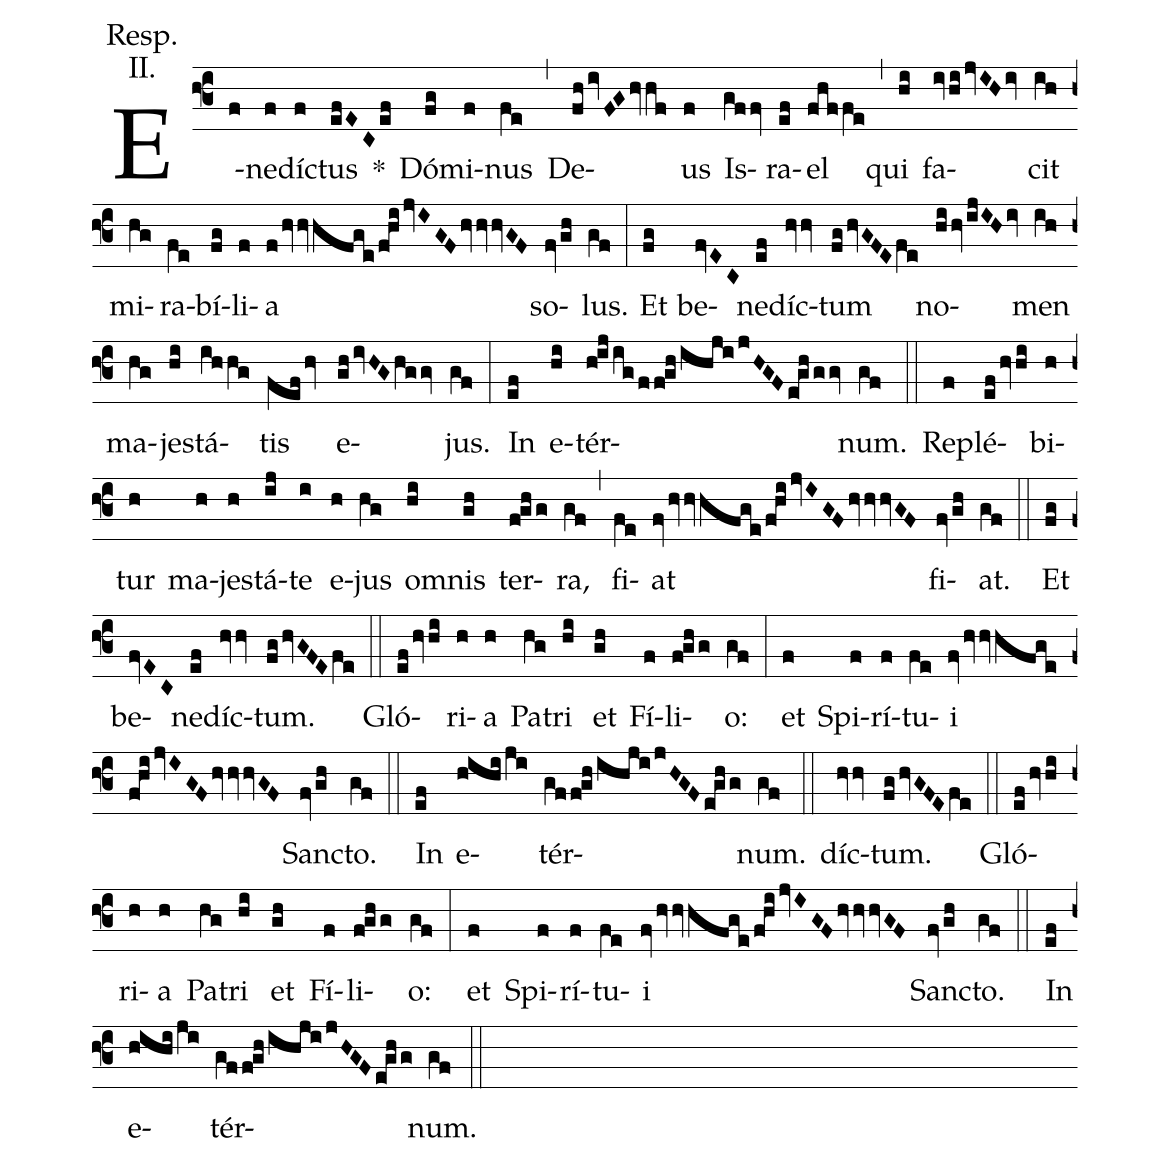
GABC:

annotation: Resp.;
annotation: II.;
%%
(f3)
E(f)ne(f)díc(f)tus(efECef) *() Dó(fg)mi(f)nus(fe) (,)
De(fhivFGhvhf)us(f) Is(gffv)ra(ef)el(fhffe) (,)
qui(hi) fa(ivhijvIHiv)cit(ih) mi(hg)ra(fe)bí(fg)li(f)a(fhvhvhfgefhijvIGFhvhvhvGF) so(fvgh)lus.(gf) (:)
Et(fg) be(fvEC)ne(ef)díc(hvhv)tum(fghvGFEfe) no(hihvijIHiv)men(ih) ma(hg)jes(hi)tá(ihhg)tis(fefhv) e(ghivHGhggv)jus.(gf) (:)
In(ef) e(hi)tér(hijigffghihjijHGFeghggv)num.(gf) (::)

Re(f)plé(efhvhi)bi(h)tur(h) ma(h)jes(h)tá(ij)te(i) e(h)jus(hg) om(hi)nis(gh) ter(fghg)ra,(gf) (,)
fi(fe)at(fvhvhvhfgefhijvIGFhvhvhvGF) fi(fvgh)at.(gf) (::)

Et(fg) be(fvEC)ne(ef)díc(hvhv)tum.(fghvGFEfe) (::)

Gló(efhvhi)ri(h)a(h) Pa(hg)tri(hi) et(gh) Fí(f)li(fghg)o:(gf) (:)
et(f) Spi(f)rí(f)tu(fe)i(fvhvhvhfgefhijvIGFhvhvhvGF) Sanc(fvgh)to.(gf) (::)

In(ef) e(hihiji)tér(gffghihjijHGFeghg)num.(gf) (::)

díc(hvhv)tum.(fghvGFEfe) (::)

Gló(efhvhi)ri(h)a(h) Pa(hg)tri(hi) et(gh) Fí(f)li(fghg)o:(gf) (:)
et(f) Spi(f)rí(f)tu(fe)i(fvhvhvhfgefhijvIGFhvhvhvGF) Sanc(fvgh)to.(gf) (::)

In(ef) e(hihiji)tér(gffghihjijHGFeghg)num.(gf) (::)
